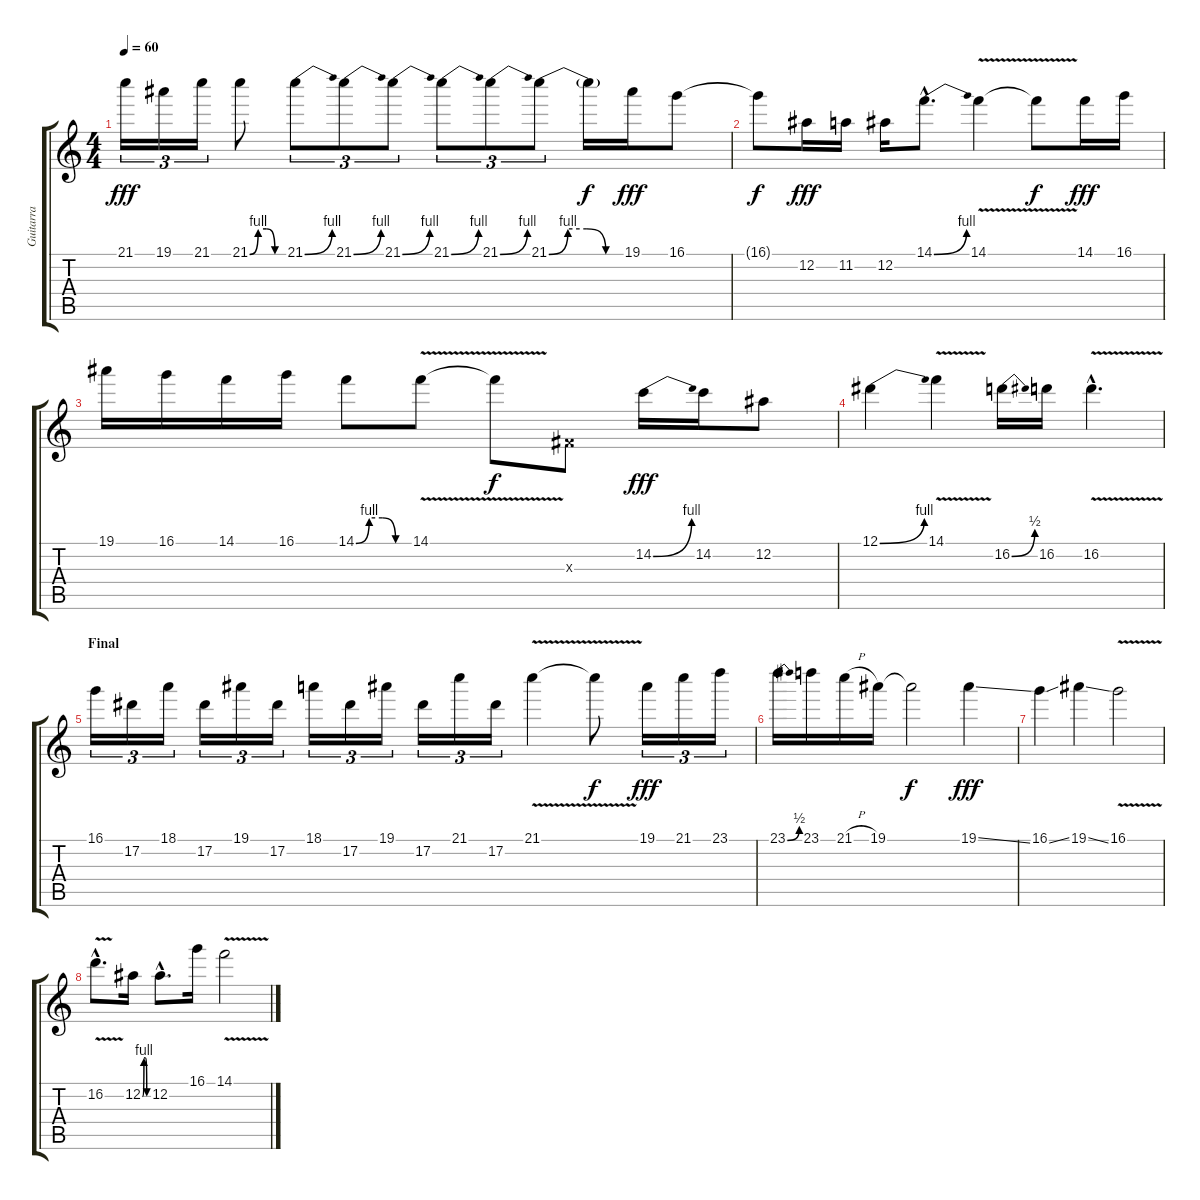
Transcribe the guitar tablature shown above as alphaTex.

\track ("Guitarra" "Guitarra") {instrument distortionguitar}
\staff {score tabs}
\tuning (Eb4 Bb3 Gb3 Db3 Ab2 Eb2) {hide}
\ts (4 4)
\tempo 60
\clef g2
\ks c
21.1.16{tu (3 2) dy fff} 19.1.16{tu (3 2)} 21.1.16{tu (3 2)} 21.1{be (custom 0 0 15 4 30 4 45 0 60 0)}.8 21.1{be (bend 0 0 60 4)}.8{tu (3 2)} 21.1{be (bend 0 0 60 4)}.8{tu (3 2)} 21.1{be (bend 0 0 60 4)}.8{tu (3 2)} 21.1{be (bend 0 0 60 4)}.8{tu (3 2)} 21.1{be (bend 0 0 60 4)}.8{tu (3 2)} 21.1{be (custom 0 0 15 4 30 4 45 0 60 0)}.8{tu (3 2)} 21.1{t}.16{dy f} 19.1.16{dy fff} 16.1.8 |
16.1{t}.8{dy f} 12.2.16{dy fff} 11.2.16 12.2.16 14.1{be (bend 0 0 60 4) hac}.8{d} 14.1{v}.4 14.1{t}.8{dy f} 14.1.16{dy fff} 16.1.16 |
19.1.16 16.1.16 14.1.16 16.1.16 14.1{be (custom 0 0 15 4 30 4 45 0 60 0)}.8 14.1{v}.8 14.1{t}.8{dy f} 0.3{x}.8 14.2{be (bend 0 0 60 4)}.16{dy fff} 14.2.16 12.2.8 |
12.1{be (bend 0 0 60 4)}.4 14.1{v}.4 16.2{be (bend 0 0 60 2)}.16 16.2.16 16.2{v hac}.4{d} |
\section ("" "Final")
16.1.16{tu (3 2) volume 0} 17.2.16{tu (3 2)} 18.1.16{tu (3 2)} 17.2.16{tu (3 2)} 19.1.16{tu (3 2)} 17.2.16{tu (3 2)} 18.1.16{tu (3 2)} 17.2.16{tu (3 2)} 19.1.16{tu (3 2)} 17.2.16{tu (3 2)} 21.1.16{tu (3 2)} 17.2.16{tu (3 2)} 21.1{v}.4 21.1{t}.8{dy f} 19.1.16{tu (3 2) dy fff} 21.1.16{tu (3 2)} 23.1.16{tu (3 2)} |
23.1{be (bend 0 0 60 2)}.16 23.1.16 21.1{h}.16 19.1.16 19.1{t}.2{dy f} 19.1{ss}.4{dy fff} |
16.1{ss}.4 19.1{ss}.4 16.1{v}.2 |
16.2{v hac}.8{d} 12.2{be (custom 0 0 15 4 30 4 45 0 60 0)}.16 12.2{hac}.8{d} 16.1.16 14.1{v}.2
